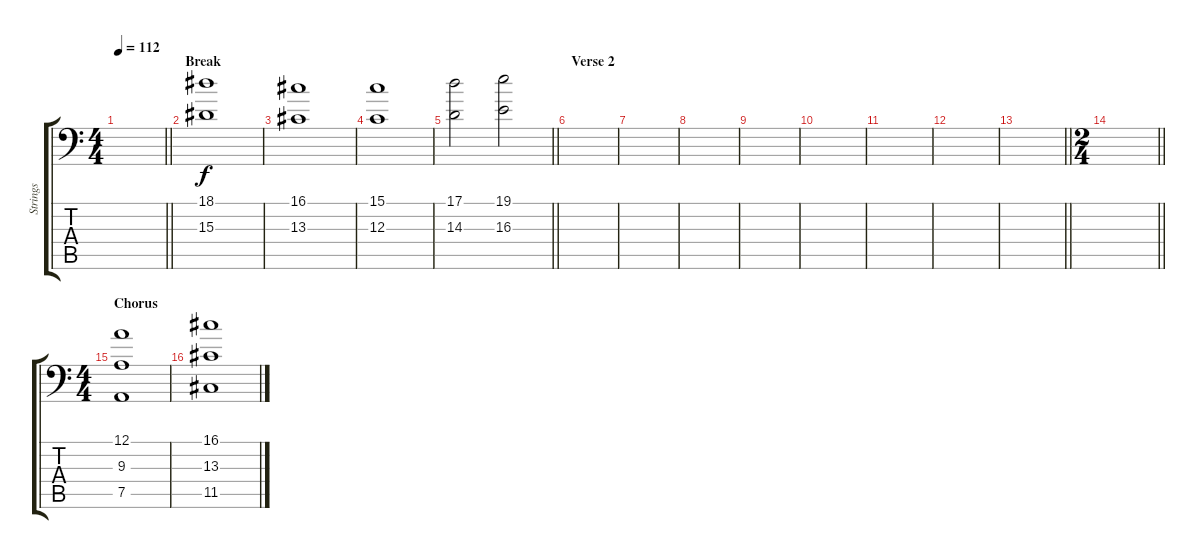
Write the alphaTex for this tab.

\track ("Strings" "Strings") {instrument stringensemble1}
\staff {score tabs}
\tuning (A3 E3 C3 G2 D2 A1) {hide}
\ts (4 4)
\tempo 112
\clef f4
\barLineRight lightlight
\ks c
|
\section ("" "Break")
(18.1 15.3).1 |
(16.1 13.3).1 |
(15.1 12.3).1 |
\barLineRight lightlight
(17.1 14.3).2 (19.1 16.3).2 |
\section ("" "Verse 2")
|
|
|
|
|
|
|
\barLineRight lightlight
|
\ts (2 4)
\barLineRight lightlight
|
\ts (4 4)
\section ("" "Chorus")
(12.1 9.3 7.5).1 |
(16.1 13.3 11.5).1
